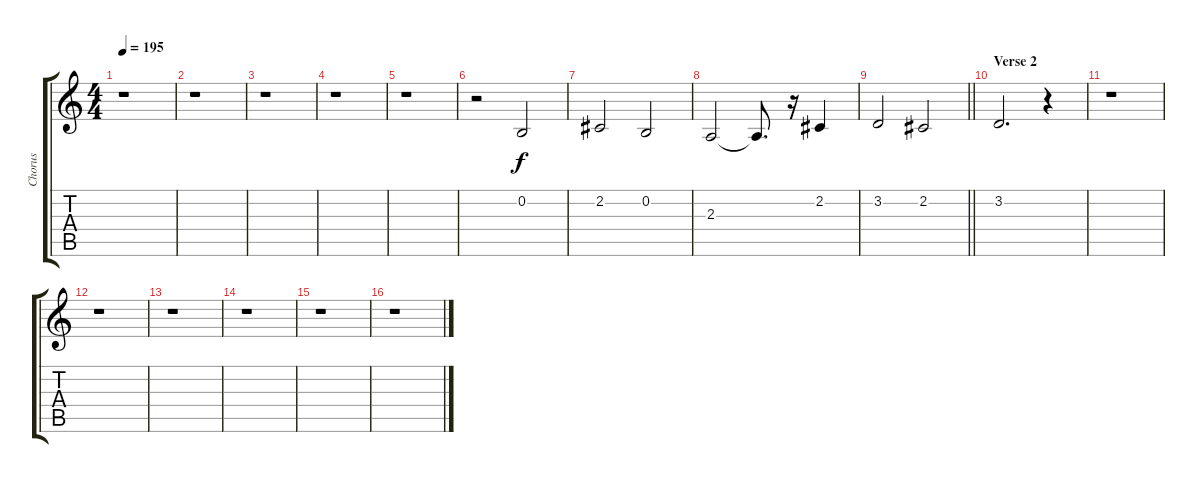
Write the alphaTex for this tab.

\track ("Chorus" "Chorus") {instrument flute}
\staff {score tabs}
\tuning (E4 B3 G3 D3 A2 E2) {hide}
\ts (4 4)
\tempo 195
\clef g2
\ks c
r.1{dy f} |
r.1 |
r.1 |
r.1 |
r.1 |
r.2 0.2.2 |
2.2.2 0.2.2 |
2.3.2 2.3{t}.8{d} r.16 2.2.4 |
\barLineRight lightlight
3.2.2 2.2.2 |
\section ("" "Verse 2")
3.2.2{d} r.4 |
r.1 |
r.1 |
r.1 |
r.1 |
r.1 |
r.1
